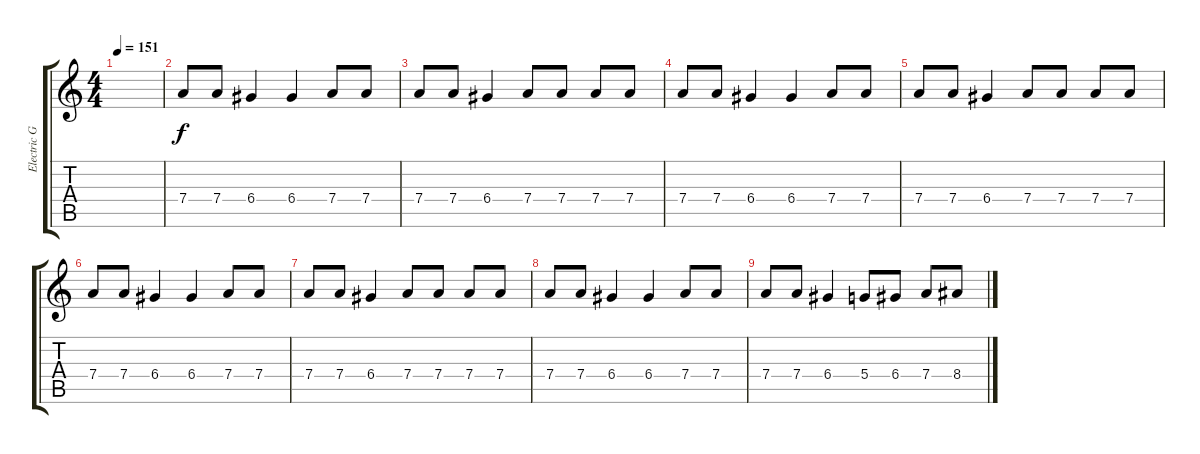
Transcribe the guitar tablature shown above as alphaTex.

\track ("Electric Guitar" "Electric G") {instrument electricguitarclean}
\staff {score tabs}
\tuning (E4 B3 G3 D3 A2 E2) {hide}
\ts (4 4)
\tempo 151
\clef g2
\ks c
|
7.4.8 7.4.8 6.4.4 6.4.4 7.4.8 7.4.8 |
7.4.8 7.4.8 6.4.4 7.4.8 7.4.8 7.4.8 7.4.8 |
7.4.8 7.4.8 6.4.4 6.4.4 7.4.8 7.4.8 |
7.4.8 7.4.8 6.4.4 7.4.8 7.4.8 7.4.8 7.4.8 |
7.4.8 7.4.8 6.4.4 6.4.4 7.4.8 7.4.8 |
7.4.8 7.4.8 6.4.4 7.4.8 7.4.8 7.4.8 7.4.8 |
7.4.8 7.4.8 6.4.4 6.4.4 7.4.8 7.4.8 |
7.4.8 7.4.8 6.4.4 5.4.8 6.4.8 7.4.8 8.4.8
